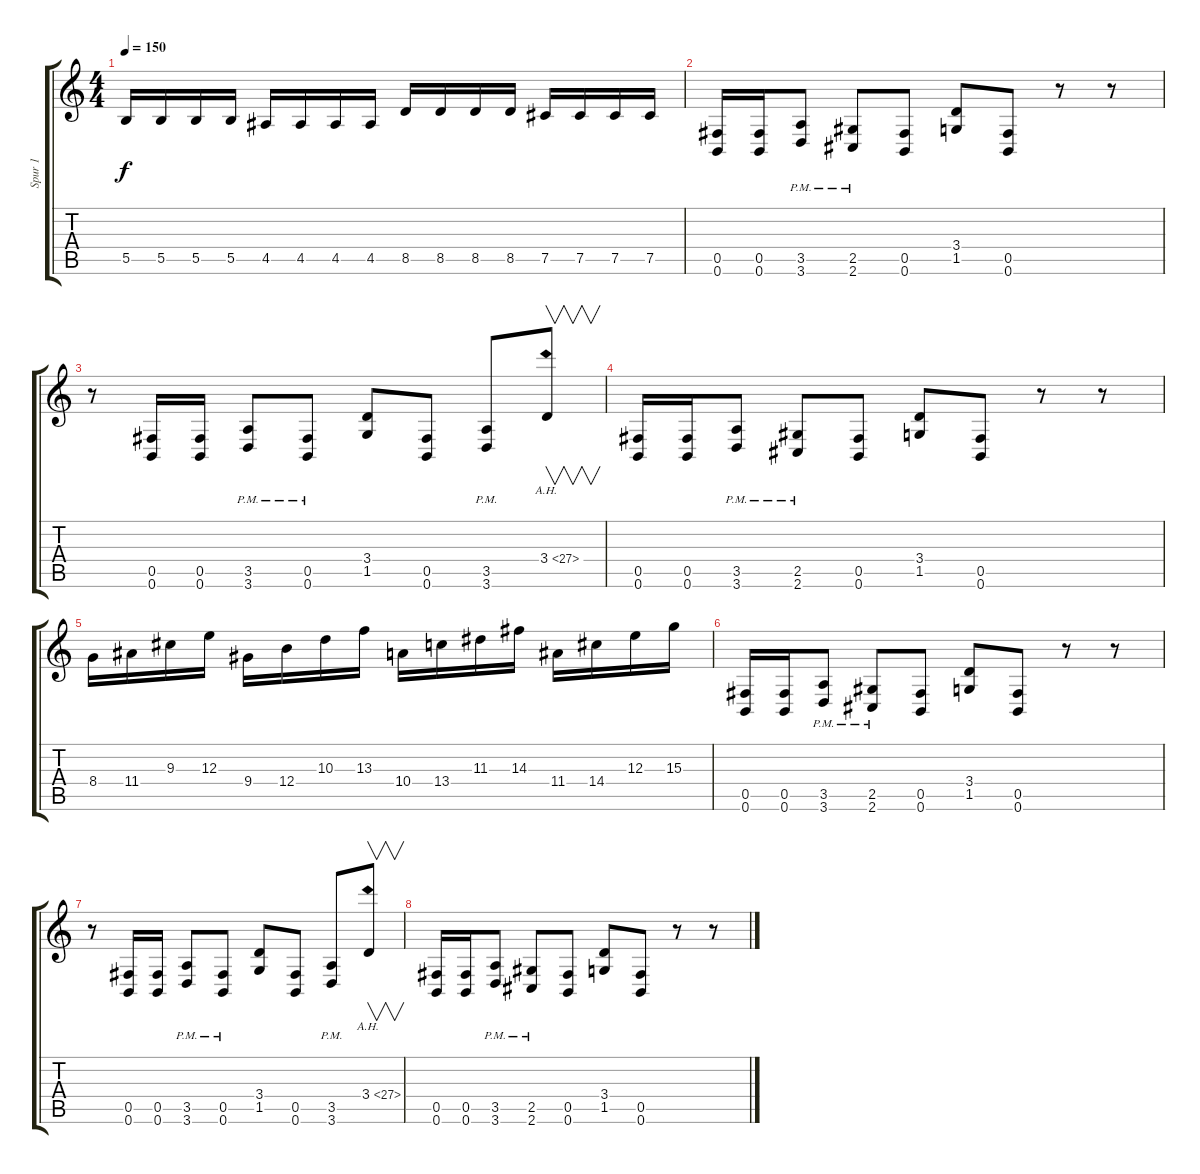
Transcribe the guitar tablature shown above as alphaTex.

\track ("Spur 1" "Spur 1") {instrument overdrivenguitar}
\staff {score tabs}
\tuning (Db4 Ab3 E3 B2 Gb2 B1) {hide}
\ts (4 4)
\tempo 150
\clef g2
\ks c
5.5.16{dy f} 5.5.16 5.5.16 5.5.16 4.5.16 4.5.16 4.5.16 4.5.16 8.5.16 8.5.16 8.5.16 8.5.16 7.5.16 7.5.16 7.5.16 7.5.16 |
(0.5 0.6).16 (0.5 0.6).16 (3.5{pm} 3.6{pm}).8 (2.5{pm} 2.6{pm}).8 (0.5 0.6).8 (3.4 1.5).8 (0.5 0.6).8 r.8 r.8 |
r.8 (0.5 0.6).16 (0.5 0.6).16 (3.5{pm} 3.6{pm}).8 (0.5{pm} 0.6{pm}).8 (3.4 1.5).8 (0.5 0.6).8 (3.5{pm} 3.6{pm}).8 3.4{ah 24}.8{v} |
(0.5 0.6).16 (0.5 0.6).16 (3.5{pm} 3.6{pm}).8 (2.5{pm} 2.6{pm}).8 (0.5 0.6).8 (3.4 1.5).8 (0.5 0.6).8 r.8 r.8 |
8.4.16 11.4.16 9.3.16 12.3.16 9.4.16 12.4.16 10.3.16 13.3.16 10.4.16 13.4.16 11.3.16 14.3.16 11.4.16 14.4.16 12.3.16 15.3.16 |
(0.5 0.6).16 (0.5 0.6).16 (3.5{pm} 3.6{pm}).8 (2.5{pm} 2.6{pm}).8 (0.5 0.6).8 (3.4 1.5).8 (0.5 0.6).8 r.8 r.8 |
r.8 (0.5 0.6).16 (0.5 0.6).16 (3.5{pm} 3.6{pm}).8 (0.5{pm} 0.6{pm}).8 (3.4 1.5).8 (0.5 0.6).8 (3.5{pm} 3.6{pm}).8 3.4{ah 24}.8{v} |
(0.5 0.6).16 (0.5 0.6).16 (3.5{pm} 3.6{pm}).8 (2.5{pm} 2.6{pm}).8 (0.5 0.6).8 (3.4 1.5).8 (0.5 0.6).8 r.8 r.8
